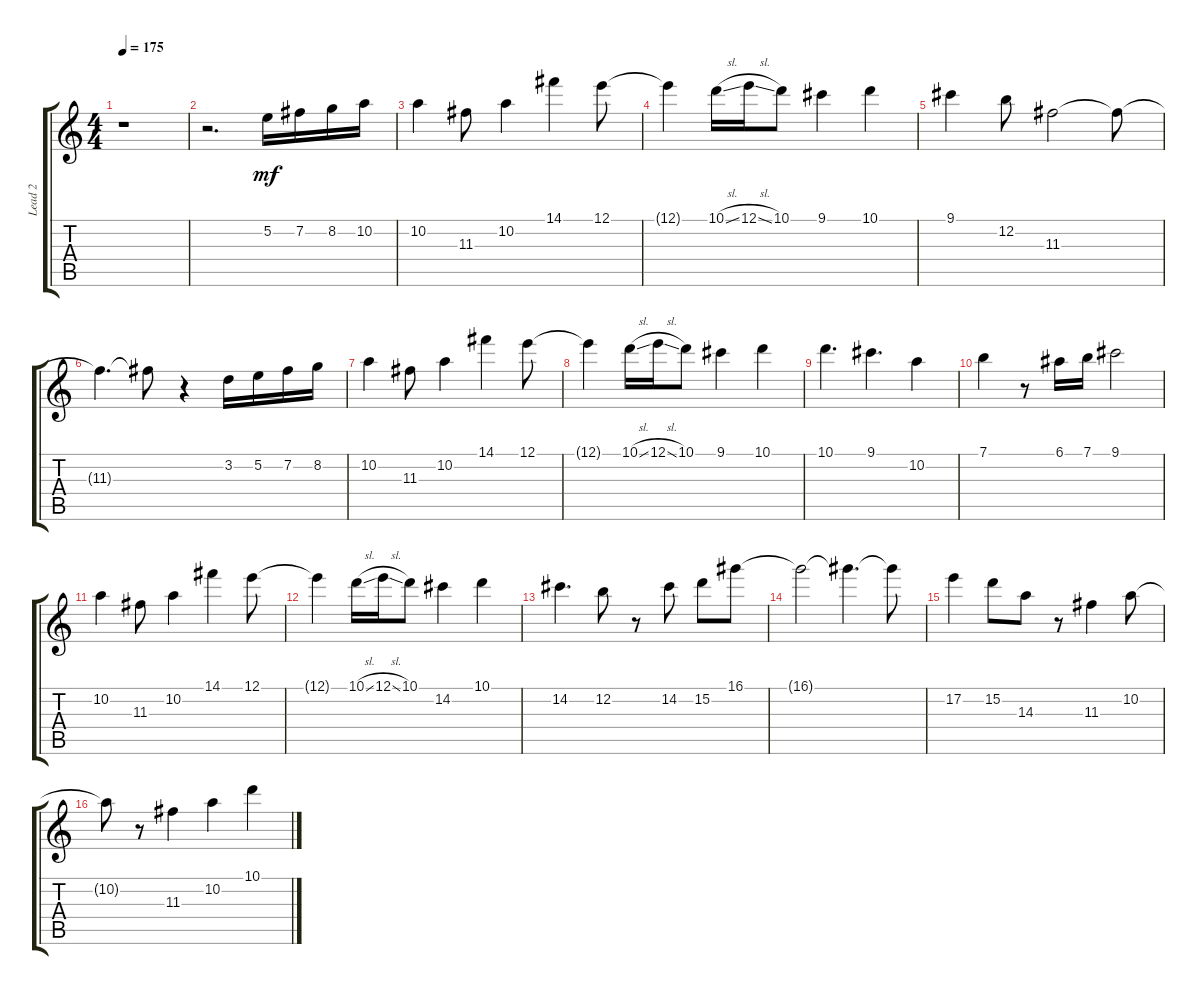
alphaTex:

\track ("Lead 2" "Lead 2") {instrument overdrivenguitar}
\staff {score tabs}
\tuning (E4 B3 G3 D3 A2 E2) {hide}
\ts (4 4)
\tempo 175
\clef g2
\ks c
r.1{dy mf} |
r.2{d} 5.2.16 7.2.16 8.2.16 10.2.16 |
10.2.4 11.3.8 10.2.4 14.1.4 12.1.8 |
12.1{t}.4 10.1{sl}.16 12.1{sl}.16 10.1.8 9.1.4 10.1.4 |
9.1.4 12.2.8 11.3.2 11.3{t}.8 |
11.3{t}.4{d} 11.3{t}.8 r.4 3.2.16 5.2.16 7.2.16 8.2.16 |
10.2.4 11.3.8 10.2.4 14.1.4 12.1.8 |
12.1{t}.4 10.1{sl}.16 12.1{sl}.16 10.1.8 9.1.4 10.1.4 |
10.1.4{d} 9.1.4{d} 10.2.4 |
7.1.4 r.8 6.1.16 7.1.16 9.1.2 |
10.2.4 11.3.8 10.2.4 14.1.4 12.1.8 |
12.1{t}.4 10.1{sl}.16 12.1{sl}.16 10.1.8 14.2.4 10.1.4 |
14.2.4{d} 12.2.8 r.8 14.2.8 15.2.8 16.1.8 |
16.1{t}.2 16.1{t}.4{d} 16.1{t}.8 |
17.2.4 15.2.8 14.3.8 r.8 11.3.4 10.2.8 |
10.2{t}.8 r.8 11.3.4 10.2.4 10.1.4
